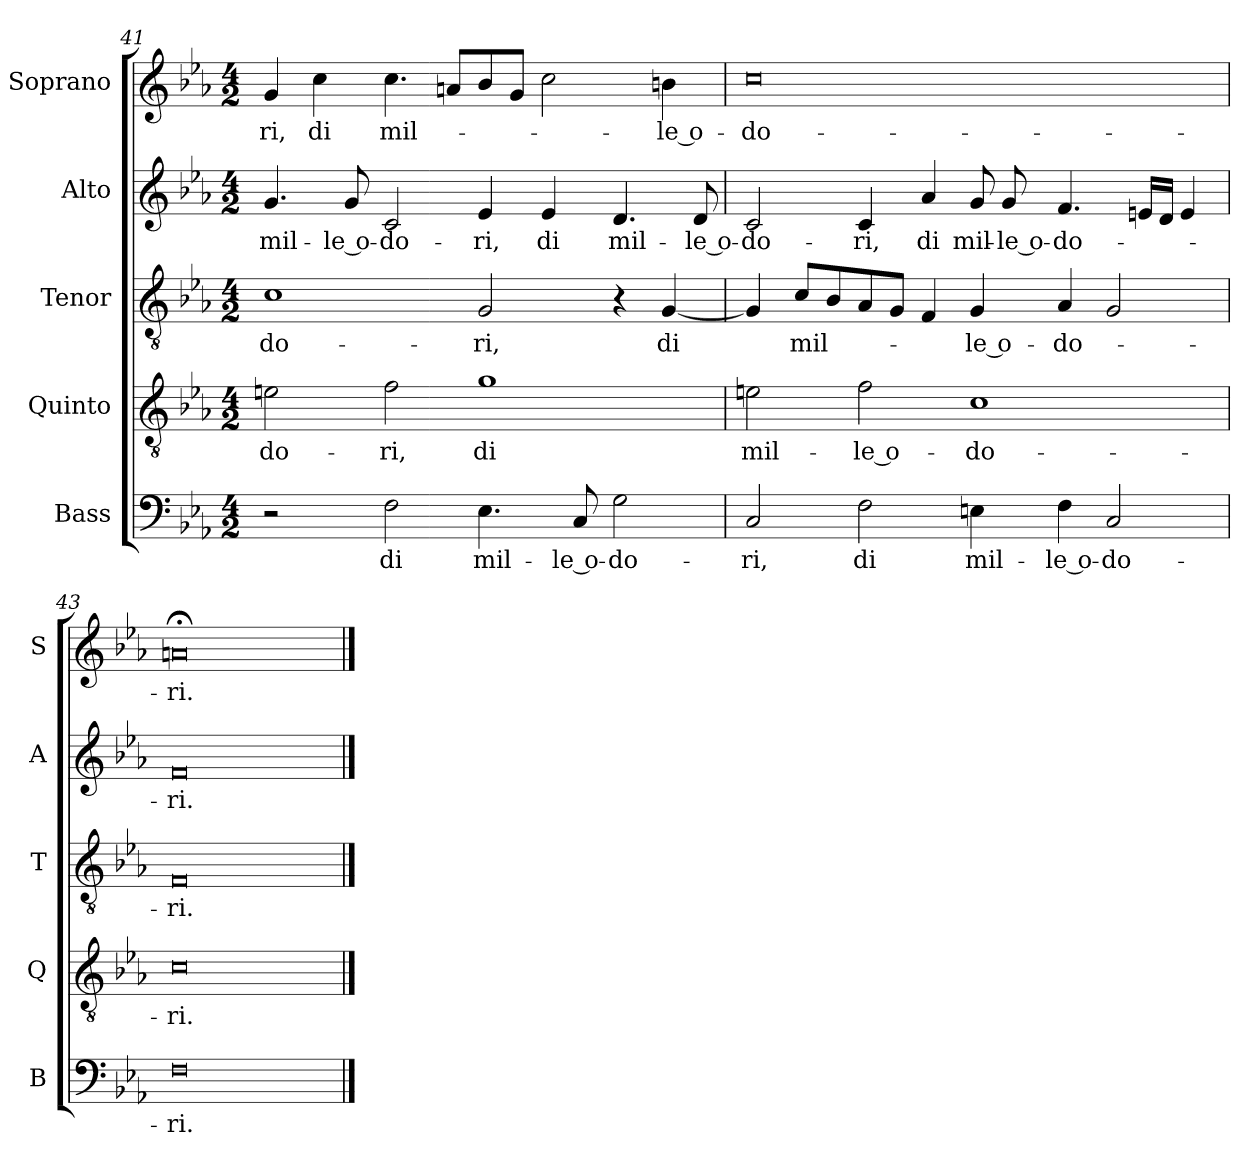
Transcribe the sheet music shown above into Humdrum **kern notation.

**kern	**text	**kern	**text	**kern	**text	**kern	**text	**kern	**text
*part5	*part5	*part4	*part4	*part3	*part3	*part2	*part2	*part1	*part1
*staff5	*staff5	*staff4	*staff4	*staff3	*staff3	*staff2	*staff2	*staff1	*staff1
*I"Bass	*	*I"Quinto	*	*I"Tenor	*	*I"Alto	*	*I"Soprano	*
*I'B	*	*I'Q	*	*I'T	*	*I'A	*	*I'S	*
*clefF4	*	*clefGv2	*	*clefGv2	*	*clefG2	*	*clefG2	*
*k[b-e-a-]	*	*k[b-e-a-]	*	*k[b-e-a-]	*	*k[b-e-a-]	*	*k[b-e-a-]	*
*E-:	*	*E-:	*	*E-:	*	*E-:	*	*E-:	*
*M4/2	*	*M4/2	*	*M4/2	*	*M4/2	*	*M4/2	*
=41	=41	=41	=41	=41	=41	=41	=41	=41	=41
!	!	!	!LO:LY:b	!	!LO:LY:b	!	!LO:LY:b	!	!LO:LY:b
2r	.	2en\	-do-	1c	-do-	4.g/	mil-	4g/	-ri,
!	!	!	!	!	!	!	!	!	!LO:LY:b
.	.	.	.	.	.	.	.	4cc\	di
!	!	!	!	!	!	!	!LO:LY:b	!	!
.	.	.	.	.	.	8g/	-le o-	.	.
!	!LO:LY:b	!	!LO:LY:b	!	!	!	!LO:LY:b	!	!LO:LY:b
2F\	di	2f\	-ri,	.	.	2c/	-do-	4.cc\	mil-
.	.	.	.	.	.	.	.	8an/L	.
!	!LO:LY:b	!	!LO:LY:b	!	!LO:LY:b	!	!LO:LY:b	!	!
4.E-\	mil-	1g	di	2G/	-ri,	4e-/	-ri,	8b-/	.
.	.	.	.	.	.	.	.	8g/J	.
!	!	!	!	!	!	!	!LO:LY:b	!	!
.	.	.	.	.	.	4e-/	di	2cc\	.
!	!LO:LY:b	!	!	!	!	!	!	!	!
8C/	-le o-	.	.	.	.	.	.	.	.
!	!LO:LY:b	!	!	!	!	!	!LO:LY:b	!	!
2G\	-do-	.	.	4r	.	4.d/	mil-	.	.
!	!	!	!	!	!LO:LY:b	!	!	!	!LO:LY:b
.	.	.	.	[4G/	di	.	.	4bn\	-le o-
!	!	!	!	!	!	!	!LO:LY:b	!	!
.	.	.	.	.	.	8d/	-le o-	.	.
!!LO:PB:g=z
=42	=42	=42	=42	=42	=42	=42	=42	=42	=42
!	!LO:LY:b	!	!LO:LY:b	!	!	!	!LO:LY:b	!	!LO:LY:b
2C/	-ri,	2en\	mil-	4G/]	.	2c/	-do-	0cc	-do-
!	!	!	!	!	!LO:LY:b	!	!	!	!
.	.	.	.	8c/L	mil-	.	.	.	.
.	.	.	.	8B-/	.	.	.	.	.
!	!LO:LY:b	!	!LO:LY:b	!	!	!	!LO:LY:b	!	!
2F\	di	2f\	-le o-	8A-/	.	4c/	-ri,	.	.
.	.	.	.	8G/J	.	.	.	.	.
!	!	!	!	!	!	!	!LO:LY:b	!	!
.	.	.	.	4F/	.	4a-/	di	.	.
!	!LO:LY:b	!	!LO:LY:b	!	!LO:LY:b	!	!LO:LY:b	!	!
4En\	mil-	1c	-do-	4G/	-le o-	8g/	mil-	.	.
!	!	!	!	!	!	!	!LO:LY:b	!	!
.	.	.	.	.	.	8g/	-le o-	.	.
!	!LO:LY:b	!	!	!	!LO:LY:b	!	!LO:LY:b	!	!
4F\	-le o-	.	.	4A-/	-do-	4.f/	-do-	.	.
!	!LO:LY:b	!	!	!	!	!	!	!	!
2C/	-do-	.	.	2G/	.	.	.	.	.
.	.	.	.	.	.	16en/LL	.	.	.
.	.	.	.	.	.	16d/JJ	.	.	.
.	.	.	.	.	.	4e/	.	.	.
=43	=43	=43	=43	=43	=43	=43	=43	=43	=43
!	!LO:LY:b	!	!LO:LY:b	!	!LO:LY:b	!	!LO:LY:b	!	!LO:LY:b
0F	-ri.	0c	-ri.	0F	-ri.	0f	-ri.	0an;<	-ri.
==	==	==	==	==	==	==	==	==	==
*-	*-	*-	*-	*-	*-	*-	*-	*-	*-
